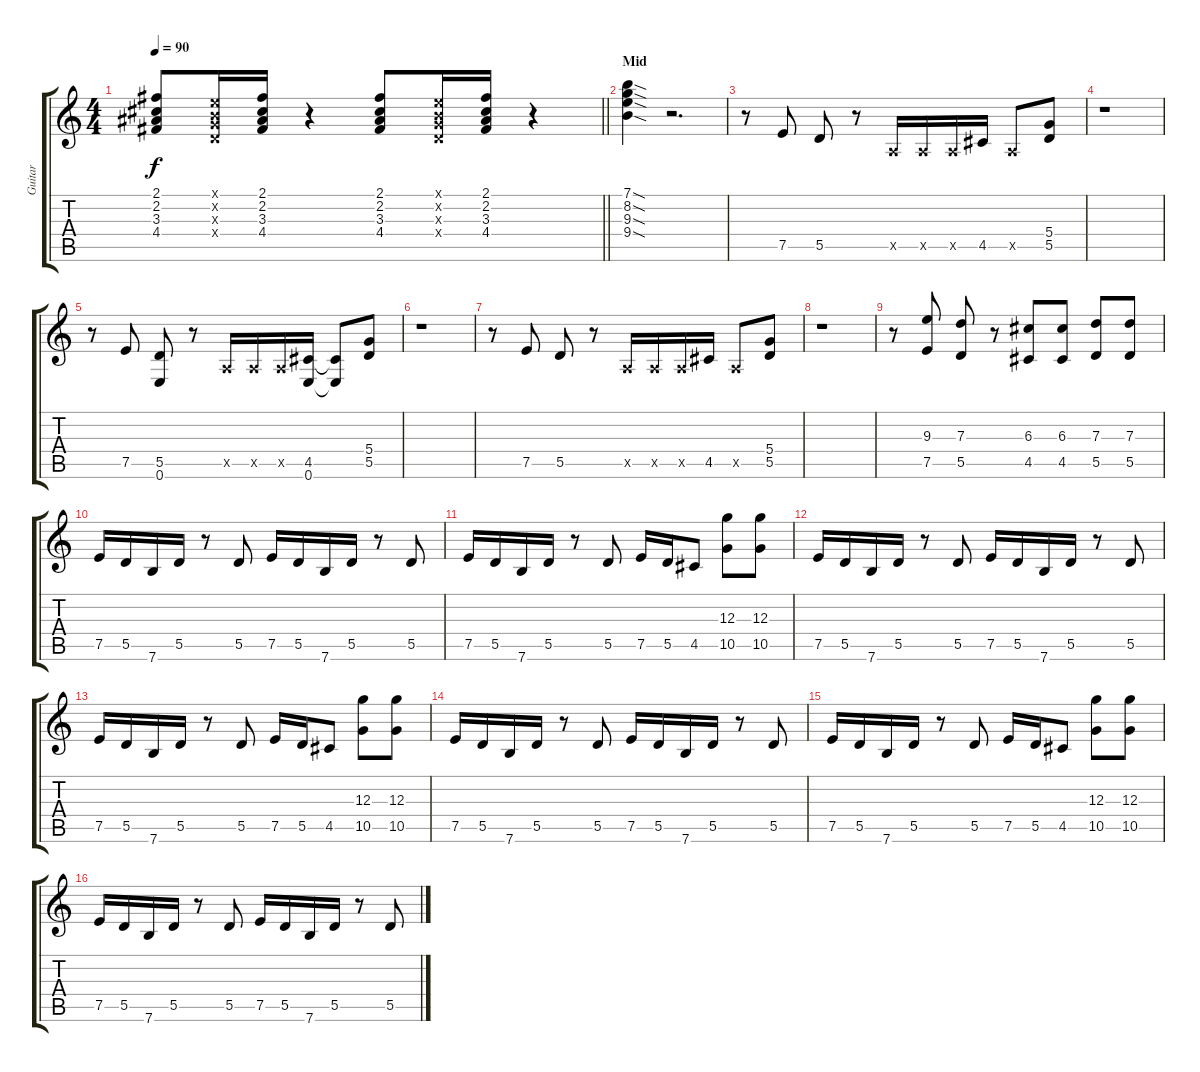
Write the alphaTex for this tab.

\track ("Guitar" "Guitar") {instrument electricguitarclean}
\staff {score tabs}
\tuning (E4 B3 G3 D3 A2 E2) {hide}
\ts (4 4)
\tempo 90
\clef g2
\barLineRight lightlight
\ks c
(2.1 2.2 3.3 4.4).8{dy f} (0.1{x} 0.2{x} 0.3{x} 0.4{x}).16 (2.1 2.2 3.3 4.4).16 r.4 (2.1 2.2 3.3 4.4).8 (0.1{x} 0.2{x} 0.3{x} 0.4{x}).16 (2.1 2.2 3.3 4.4).16 r.4 |
\section ("" "Mid")
(7.1{sod} 8.2{sod} 9.3{sod} 9.4{sod}).4 r.2{d} |
r.8 7.5.8 5.5.8 r.8 0.5{x}.16 0.5{x}.16 0.5{x}.16 4.5.16 0.5{x}.8 (5.4 5.5).8 |
r.1 |
r.8 7.5.8 (5.5 0.6).8 r.8 0.5{x}.16 0.5{x}.16 0.5{x}.16 (4.5 0.6).16 (4.5{t} 0.6{t}).8 (5.4 5.5).8 |
r.1 |
r.8 7.5.8 5.5.8 r.8 0.5{x}.16 0.5{x}.16 0.5{x}.16 4.5.16 0.5{x}.8 (5.4 5.5).8 |
r.1 |
r.8 (9.3 7.5).8 (7.3 5.5).8 r.8 (6.3 4.5).8 (6.3 4.5).8 (7.3 5.5).8 (7.3 5.5).8 |
7.5.16 5.5.16 7.6.16 5.5.16 r.8 5.5.8 7.5.16 5.5.16 7.6.16 5.5.16 r.8 5.5.8 |
7.5.16 5.5.16 7.6.16 5.5.16 r.8 5.5.8 7.5.16 5.5.16 4.5.8 (12.3 10.5).8 (12.3 10.5).8 |
7.5.16 5.5.16 7.6.16 5.5.16 r.8 5.5.8 7.5.16 5.5.16 7.6.16 5.5.16 r.8 5.5.8 |
7.5.16 5.5.16 7.6.16 5.5.16 r.8 5.5.8 7.5.16 5.5.16 4.5.8 (12.3 10.5).8 (12.3 10.5).8 |
7.5.16 5.5.16 7.6.16 5.5.16 r.8 5.5.8 7.5.16 5.5.16 7.6.16 5.5.16 r.8 5.5.8 |
7.5.16 5.5.16 7.6.16 5.5.16 r.8 5.5.8 7.5.16 5.5.16 4.5.8 (12.3 10.5).8 (12.3 10.5).8 |
7.5.16 5.5.16 7.6.16 5.5.16 r.8 5.5.8 7.5.16 5.5.16 7.6.16 5.5.16 r.8 5.5.8
